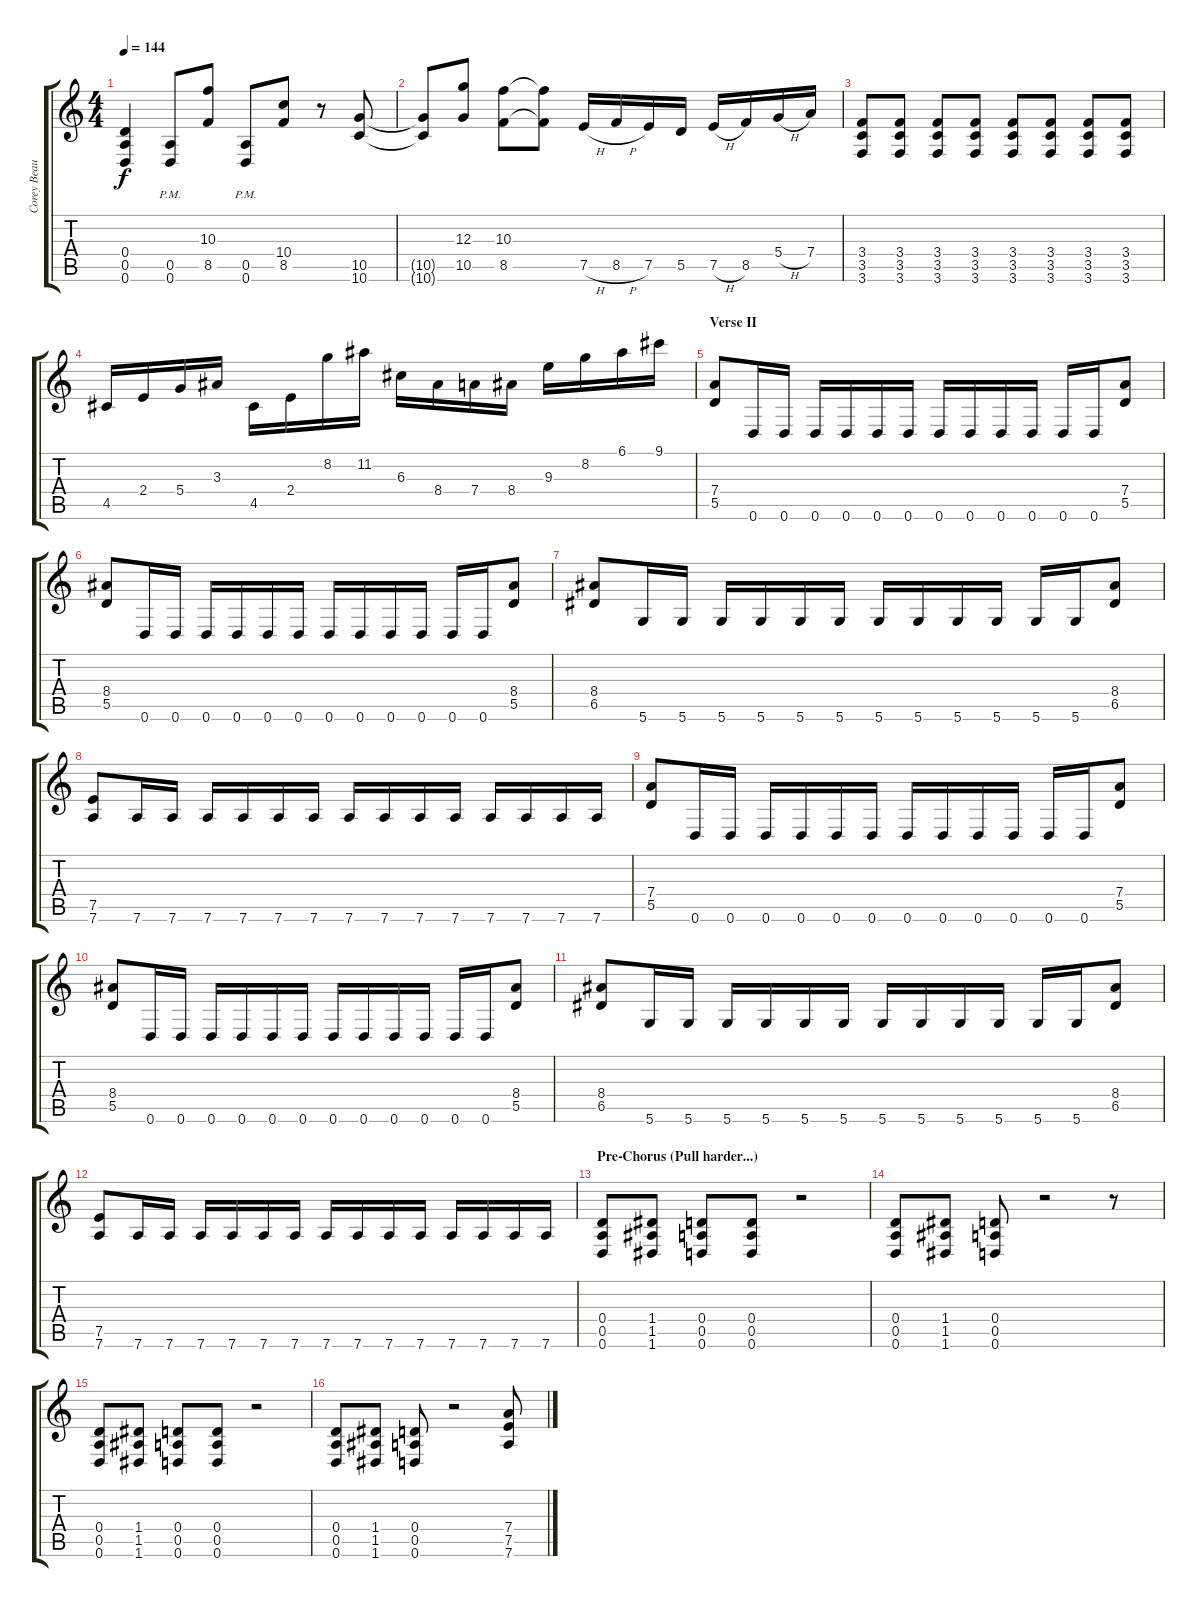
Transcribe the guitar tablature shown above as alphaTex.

\track ("Corey Beaulieu" "Corey Beau") {instrument distortionguitar}
\staff {score tabs}
\tuning (E4 B3 G3 D3 A2 D2) {hide}
\ts (4 4)
\tempo 144
\clef g2
\ks c
(0.4 0.5 0.6).4{dy f} (0.5{pm} 0.6{pm}).8 (10.3 8.5).8 (0.5{pm} 0.6{pm}).8 (10.4 8.5).8 r.8 (10.5 10.6).8 |
(10.5{t} 10.6{t}).8 (12.3 10.5).8 (10.3 8.5).8 (10.3{t} 8.5{t}).8 7.5{h}.16 8.5{h}.16 7.5.16 5.5.16 7.5{h}.16 8.5.16 5.4{h}.16 7.4.16 |
(3.4 3.5 3.6).8 (3.4 3.5 3.6).8 (3.4 3.5 3.6).8 (3.4 3.5 3.6).8 (3.4 3.5 3.6).8 (3.4 3.5 3.6).8 (3.4 3.5 3.6).8 (3.4 3.5 3.6).8 |
4.5.16 2.4.16 5.4.16 3.3.16 4.5.16 2.4.16 8.2.16 11.2.16 6.3.16 8.4.16 7.4.16 8.4.16 9.3.16 8.2.16 6.1.16 9.1.16 |
\section ("" "Verse II")
(7.4 5.5).8 0.6.16 0.6.16 0.6.16 0.6.16 0.6.16 0.6.16 0.6.16 0.6.16 0.6.16 0.6.16 0.6.16 0.6.16 (7.4 5.5).8 |
(8.4 5.5).8 0.6.16 0.6.16 0.6.16 0.6.16 0.6.16 0.6.16 0.6.16 0.6.16 0.6.16 0.6.16 0.6.16 0.6.16 (8.4 5.5).8 |
(8.4 6.5).8 5.6.16 5.6.16 5.6.16 5.6.16 5.6.16 5.6.16 5.6.16 5.6.16 5.6.16 5.6.16 5.6.16 5.6.16 (8.4 6.5).8 |
(7.5 7.6).8 7.6.16 7.6.16 7.6.16 7.6.16 7.6.16 7.6.16 7.6.16 7.6.16 7.6.16 7.6.16 7.6.16 7.6.16 7.6.16 7.6.16 |
(7.4 5.5).8 0.6.16 0.6.16 0.6.16 0.6.16 0.6.16 0.6.16 0.6.16 0.6.16 0.6.16 0.6.16 0.6.16 0.6.16 (7.4 5.5).8 |
(8.4 5.5).8 0.6.16 0.6.16 0.6.16 0.6.16 0.6.16 0.6.16 0.6.16 0.6.16 0.6.16 0.6.16 0.6.16 0.6.16 (8.4 5.5).8 |
(8.4 6.5).8 5.6.16 5.6.16 5.6.16 5.6.16 5.6.16 5.6.16 5.6.16 5.6.16 5.6.16 5.6.16 5.6.16 5.6.16 (8.4 6.5).8 |
(7.5 7.6).8 7.6.16 7.6.16 7.6.16 7.6.16 7.6.16 7.6.16 7.6.16 7.6.16 7.6.16 7.6.16 7.6.16 7.6.16 7.6.16 7.6.16 |
\section ("" "Pre-Chorus (Pull harder...)")
(0.4 0.5 0.6).8 (1.4 1.5 1.6).8 (0.4 0.5 0.6).8 (0.4 0.5 0.6).8 r.2 |
(0.4 0.5 0.6).8 (1.4 1.5 1.6).8 (0.4 0.5 0.6).8 r.2 r.8 |
(0.4 0.5 0.6).8 (1.4 1.5 1.6).8 (0.4 0.5 0.6).8 (0.4 0.5 0.6).8 r.2 |
(0.4 0.5 0.6).8 (1.4 1.5 1.6).8 (0.4 0.5 0.6).8 r.2 (7.4 7.5 7.6).8
